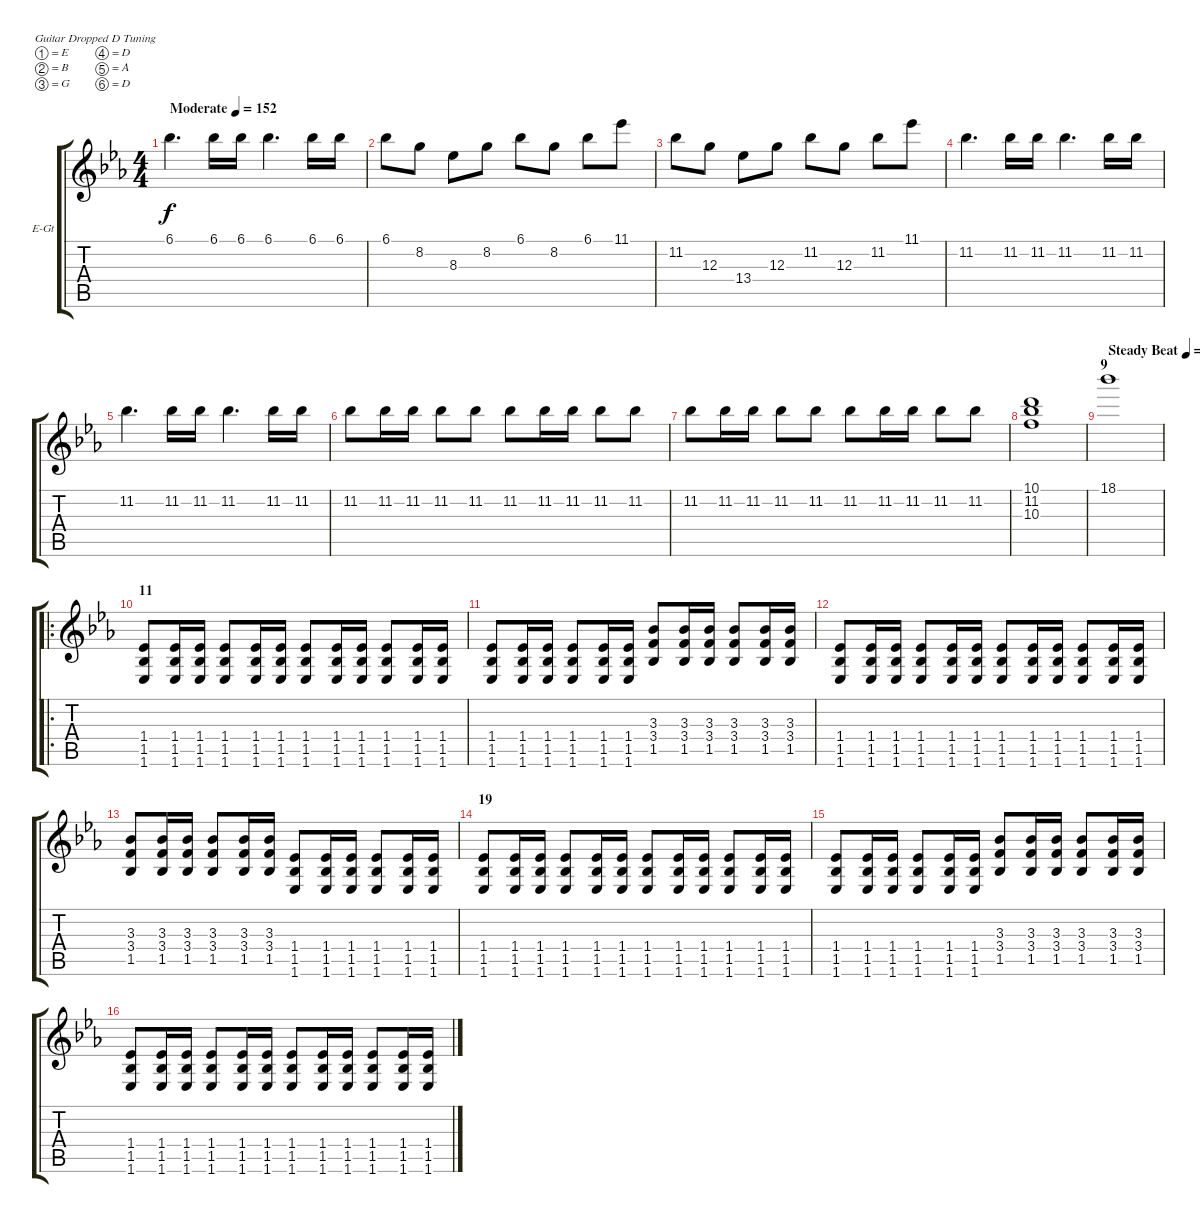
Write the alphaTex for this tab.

\bracketExtendMode groupsimilarinstruments
\firstSystemTrackNameOrientation horizontal
\otherSystemsTrackNameOrientation horizontal
\track ("Rythm Guitar" "E-Gt") {instrument distortionguitar}
\staff {score tabs}
\tuning (E4 B3 G3 D3 A2 D2)
\ts (4 4)
\beaming (8 2 2 2 2)
\tempo (152 "Moderate")
\clef g2
\ks eb
6.1.4{d dy f instrument distortionguitar} 6.1.16 6.1.16 6.1.4{d} 6.1.16 6.1.16 |
6.1.8 8.2.8 8.3.8 8.2.8 6.1.8 8.2.8 6.1.8 11.1.8 |
11.2.8 12.3.8 13.4.8 12.3.8 11.2.8 12.3.8 11.2.8 11.1.8 |
11.2.4{d} 11.2.16 11.2.16 11.2.4{d} 11.2.16 11.2.16 |
11.2.4{d} 11.2.16 11.2.16 11.2.4{d} 11.2.16 11.2.16 |
11.2.8 11.2.16 11.2.16 11.2.8 11.2.8 11.2.8 11.2.16 11.2.16 11.2.8 11.2.8 |
11.2.8 11.2.16 11.2.16 11.2.8 11.2.8 11.2.8 11.2.16 11.2.16 11.2.8 11.2.8 |
(11.2 10.1 10.3).1 |
\section ("" "9")
\tempo (132 "Steady Beat")
18.1.1 |
\ro
\section ("" "11")
(1.6 1.5 1.4).8 (1.6 1.5 1.4).16 (1.6 1.5 1.4).16 (1.6 1.5 1.4).8 (1.6 1.5 1.4).16 (1.6 1.5 1.4).16 (1.6 1.5 1.4).8 (1.6 1.5 1.4).16 (1.6 1.5 1.4).16 (1.6 1.5 1.4).8 (1.6 1.5 1.4).16 (1.6 1.5 1.4).16 |
(1.6 1.5 1.4).8 (1.6 1.5 1.4).16 (1.6 1.5 1.4).16 (1.6 1.5 1.4).8 (1.6 1.5 1.4).16 (1.6 1.5 1.4).16 (1.5 3.4 3.3).8 (1.5 3.4 3.3).16 (1.5 3.4 3.3).16 (1.5 3.4 3.3).8 (1.5 3.4 3.3).16 (1.5 3.4 3.3).16 |
(1.6 1.5 1.4).8 (1.6 1.5 1.4).16 (1.6 1.5 1.4).16 (1.6 1.5 1.4).8 (1.6 1.5 1.4).16 (1.6 1.5 1.4).16 (1.6 1.5 1.4).8 (1.6 1.5 1.4).16 (1.6 1.5 1.4).16 (1.6 1.5 1.4).8 (1.6 1.5 1.4).16 (1.6 1.5 1.4).16 |
(1.5 3.4 3.3).8 (1.5 3.4 3.3).16 (1.5 3.4 3.3).16 (1.5 3.4 3.3).8 (1.5 3.4 3.3).16 (1.5 3.4 3.3).16 (1.6 1.5 1.4).8 (1.6 1.5 1.4).16 (1.6 1.5 1.4).16 (1.6 1.5 1.4).8 (1.6 1.5 1.4).16 (1.6 1.5 1.4).16 |
\section ("" "19")
(1.6 1.5 1.4).8 (1.6 1.5 1.4).16 (1.6 1.5 1.4).16 (1.6 1.5 1.4).8 (1.6 1.5 1.4).16 (1.6 1.5 1.4).16 (1.6 1.5 1.4).8 (1.6 1.5 1.4).16 (1.6 1.5 1.4).16 (1.6 1.5 1.4).8 (1.6 1.5 1.4).16 (1.6 1.5 1.4).16 |
(1.6 1.5 1.4).8 (1.6 1.5 1.4).16 (1.6 1.5 1.4).16 (1.6 1.5 1.4).8 (1.6 1.5 1.4).16 (1.6 1.5 1.4).16 (1.5 3.4 3.3).8 (1.5 3.4 3.3).16 (1.5 3.4 3.3).16 (1.5 3.4 3.3).8 (1.5 3.4 3.3).16 (1.5 3.4 3.3).16 |
(1.6 1.5 1.4).8 (1.6 1.5 1.4).16 (1.6 1.5 1.4).16 (1.6 1.5 1.4).8 (1.6 1.5 1.4).16 (1.6 1.5 1.4).16 (1.6 1.5 1.4).8 (1.6 1.5 1.4).16 (1.6 1.5 1.4).16 (1.6 1.5 1.4).8 (1.6 1.5 1.4).16 (1.6 1.5 1.4).16
